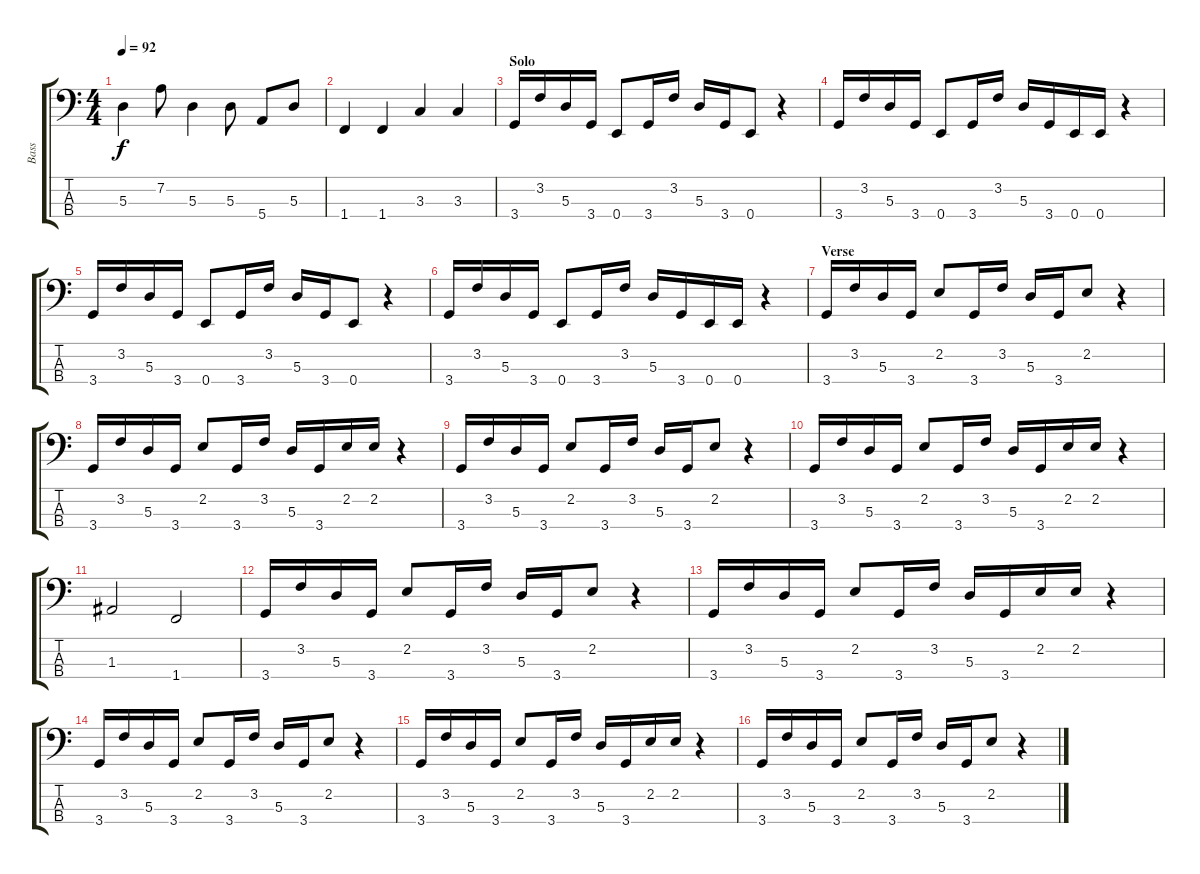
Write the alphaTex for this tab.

\track ("Bass" "Bass") {instrument electricbassfinger}
\staff {score tabs}
\tuning (G2 D2 A1 E1) {hide}
\ts (4 4)
\tempo 92
\clef f4
\ks c
5.3.4{dy f} 7.2.8 5.3.4 5.3.8 5.4.8 5.3.8 |
1.4.4 1.4.4 3.3.4 3.3.4 |
\section ("" "Solo")
3.4.16 3.2.16 5.3.16 3.4.16 0.4.8 3.4.16 3.2.16 5.3.16 3.4.16 0.4.8 r.4 |
3.4.16 3.2.16 5.3.16 3.4.16 0.4.8 3.4.16 3.2.16 5.3.16 3.4.16 0.4.16 0.4.16 r.4 |
3.4.16 3.2.16 5.3.16 3.4.16 0.4.8 3.4.16 3.2.16 5.3.16 3.4.16 0.4.8 r.4 |
3.4.16 3.2.16 5.3.16 3.4.16 0.4.8 3.4.16 3.2.16 5.3.16 3.4.16 0.4.16 0.4.16 r.4 |
\section ("" "Verse")
3.4.16 3.2.16 5.3.16 3.4.16 2.2.8 3.4.16 3.2.16 5.3.16 3.4.16 2.2.8 r.4 |
3.4.16 3.2.16 5.3.16 3.4.16 2.2.8 3.4.16 3.2.16 5.3.16 3.4.16 2.2.16 2.2.16 r.4 |
3.4.16 3.2.16 5.3.16 3.4.16 2.2.8 3.4.16 3.2.16 5.3.16 3.4.16 2.2.8 r.4 |
3.4.16 3.2.16 5.3.16 3.4.16 2.2.8 3.4.16 3.2.16 5.3.16 3.4.16 2.2.16 2.2.16 r.4 |
1.3.2 1.4.2 |
3.4.16 3.2.16 5.3.16 3.4.16 2.2.8 3.4.16 3.2.16 5.3.16 3.4.16 2.2.8 r.4 |
3.4.16 3.2.16 5.3.16 3.4.16 2.2.8 3.4.16 3.2.16 5.3.16 3.4.16 2.2.16 2.2.16 r.4 |
3.4.16 3.2.16 5.3.16 3.4.16 2.2.8 3.4.16 3.2.16 5.3.16 3.4.16 2.2.8 r.4 |
3.4.16 3.2.16 5.3.16 3.4.16 2.2.8 3.4.16 3.2.16 5.3.16 3.4.16 2.2.16 2.2.16 r.4 |
3.4.16 3.2.16 5.3.16 3.4.16 2.2.8 3.4.16 3.2.16 5.3.16 3.4.16 2.2.8 r.4
